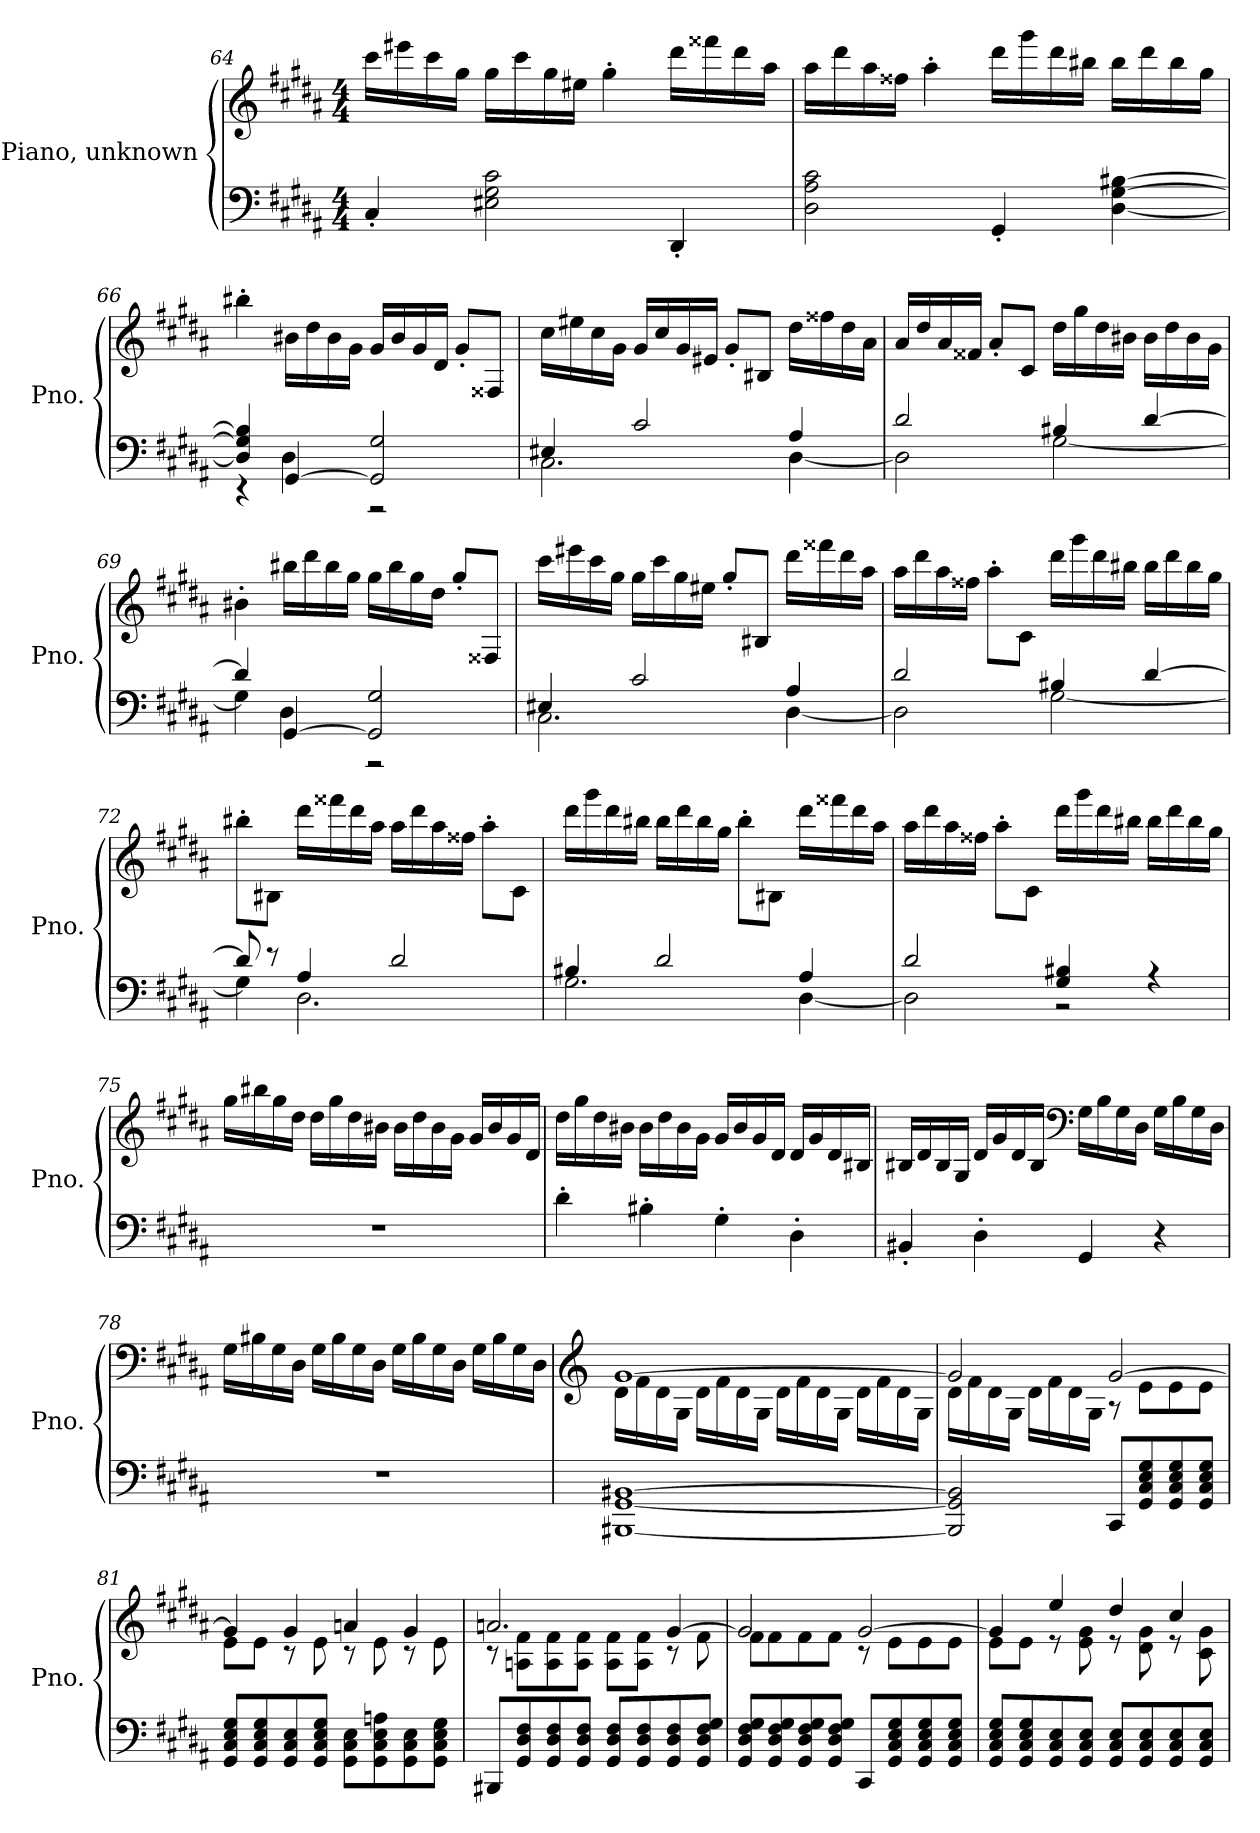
**kern	**kern
*part1	*part1
*staff2	*staff1
*I"Piano, unknown	*
*I'Pno.	*
!!LO:LB:g=z
*clefF4	*clefG2
*k[f#c#g#d#a#]	*k[f#c#g#d#a#]
*M4/4	*M4/4
=64	=64
4C#'/	16ccc#\LL
.	16eee#X\
.	16ccc#\
.	16gg#\JJ
2E#X\ 2G#\ 2c#\	16gg#\LL
.	16ccc#\
.	16gg#\
.	16ee#X\JJ
.	4gg#'\
4DD#'/	16ddd#\LL
.	16fff##X\
.	16ddd#\
.	16aa#\JJ
=65	=65
2D#\ 2A#\ 2c#\	16aa#\LL
.	16ddd#\
.	16aa#\
.	16ff##X\JJ
.	4aa#'\
4GG#'/	16ddd#\LL
.	16ggg#\
.	16ddd#\
.	16bb#X\JJ
[4D#\ [4G#\ [4B#X\	16bb#\LL
.	16ddd#\
.	16bb#\
.	16gg#\JJ
!!LO:LB:g=z
=66	=66
*^	*
4D#/] 4G#/] 4B#/]	4r	4bb#X'\
[4GG#/	4D#\	16b#X\LL
.	.	16dd#\
.	.	16b#\
.	.	16g#\JJ
2GG#/] 2G#/	2r	16g#/LL
.	.	16b#/
.	.	16g#/
.	.	16d#/JJ
.	.	8g#'/L
.	.	8F##X/J
=67	=67	=67
4E#X/	2.C#\	16cc#\LL
.	.	16ee#X\
.	.	16cc#\
.	.	16g#\JJ
2c#/	.	16g#/LL
.	.	16cc#/
.	.	16g#/
.	.	16e#X/JJ
.	.	8g#'/L
.	.	8B#X/J
4A#/	[4D#\	16dd#\LL
.	.	16ff##X\
.	.	16dd#\
.	.	16a#\JJ
!!LO:LB:g=z
=68	=68	=68
2d#/	2D#\]	16a#/LL
.	.	16dd#/
.	.	16a#/
.	.	16f##X/JJ
.	.	8a#'/L
.	.	8c#/J
4B#X/	[2G#\	16dd#\LL
.	.	16gg#\
.	.	16dd#\
.	.	16b#X\JJ
[4d#/	.	16b#\LL
.	.	16dd#\
.	.	16b#\
.	.	16g#\JJ
=69	=69	=69
4d#/]	4G#\]	4b#X'\
[4GG#/	4D#\	16bb#X\LL
.	.	16ddd#\
.	.	16bb#\
.	.	16gg#\JJ
2GG#/] 2G#/	2r	16gg#\LL
.	.	16bb#\
.	.	16gg#\
.	.	16dd#\JJ
.	.	8gg#'/L
.	.	8F##X/J
!!LO:LB:g=z
=70	=70	=70
4E#X/	2.C#\	16ccc#\LL
.	.	16eee#X\
.	.	16ccc#\
.	.	16gg#\JJ
2c#/	.	16gg#\LL
.	.	16ccc#\
.	.	16gg#\
.	.	16ee#X\JJ
.	.	8gg#'/L
.	.	8B#X/J
4A#/	[4D#\	16ddd#\LL
.	.	16fff##X\
.	.	16ddd#\
.	.	16aa#\JJ
=71	=71	=71
2d#/	2D#\]	16aa#\LL
.	.	16ddd#\
.	.	16aa#\
.	.	16ff##X\JJ
.	.	8aa#'\L
.	.	8c#\J
4B#X/	[2G#\	16ddd#\LL
.	.	16ggg#\
.	.	16ddd#\
.	.	16bb#X\JJ
[4d#/	.	16bb#\LL
.	.	16ddd#\
.	.	16bb#\
.	.	16gg#\JJ
!!LO:PB:g=z
=72	=72	=72
8d#/]	4G#\]	8bb#X'\L
8r	.	8B#X\J
4A#/	2.D#\	16ddd#\LL
.	.	16fff##X\
.	.	16ddd#\
.	.	16aa#\JJ
2d#/	.	16aa#\LL
.	.	16ddd#\
.	.	16aa#\
.	.	16ff##X\JJ
.	.	8aa#'\L
.	.	8c#\J
=73	=73	=73
4B#X/	2.G#\	16ddd#\LL
.	.	16ggg#\
.	.	16ddd#\
.	.	16bb#X\JJ
2d#/	.	16bb#\LL
.	.	16ddd#\
.	.	16bb#\
.	.	16gg#\JJ
.	.	8bb#'\L
.	.	8B#X\J
4A#/	[4D#\	16ddd#\LL
.	.	16fff##X\
.	.	16ddd#\
.	.	16aa#\JJ
!!LO:LB:g=z
=74	=74	=74
2d#/	2D#\]	16aa#\LL
.	.	16ddd#\
.	.	16aa#\
.	.	16ff##X\JJ
.	.	8aa#'\L
.	.	8c#\J
4G#/ 4B#X/	2r	16ddd#\LL
.	.	16ggg#\
.	.	16ddd#\
.	.	16bb#X\JJ
4r	.	16bb#\LL
.	.	16ddd#\
.	.	16bb#\
.	.	16gg#\JJ
*v	*v	*
=75	=75
1r	16gg#\LL
.	16bb#X\
.	16gg#\
.	16dd#\JJ
.	16dd#\LL
.	16gg#\
.	16dd#\
.	16b#X\JJ
.	16b#\LL
.	16dd#\
.	16b#\
.	16g#\JJ
.	16g#/LL
.	16b#/
.	16g#/
.	16d#/JJ
!!LO:LB:g=z
=76	=76
4d#'\	16dd#\LL
.	16gg#\
.	16dd#\
.	16b#X\JJ
4B#X'\	16b#\LL
.	16dd#\
.	16b#\
.	16g#\JJ
4G#'\	16g#/LL
.	16b#/
.	16g#/
.	16d#/JJ
4D#'\	16d#/LL
.	16g#/
.	16d#/
.	16B#X/JJ
=77	=77
4BB#X'/	16B#X/LL
.	16d#/
.	16B#/
.	16G#/JJ
4D#'\	16d#/LL
.	16g#/
.	16d#/
.	16B#/JJ
*	*clefF4
4GG#/	16G#\LL
.	16B#\
.	16G#\
.	16D#\JJ
4r	16G#\LL
.	16B#\
.	16G#\
.	16D#\JJ
!!LO:LB:g=z
=78	=78
1r	16G#\LL
.	16B#X\
.	16G#\
.	16D#\JJ
.	16G#\LL
.	16B#\
.	16G#\
.	16D#\JJ
.	16G#\LL
.	16B#\
.	16G#\
.	16D#\JJ
.	16G#\LL
.	16B#\
.	16G#\
.	16D#\JJ
=79	=79
*	*clefG2
*	*^
[1BBB#X [1GG# [1BB#X	[1g#	16d#\LL
.	.	16f#\
.	.	16d#\
.	.	16G#\JJ
.	.	16d#\LL
.	.	16f#\
.	.	16d#\
.	.	16G#\JJ
.	.	16d#\LL
.	.	16f#\
.	.	16d#\
.	.	16G#\JJ
.	.	16d#\LL
.	.	16f#\
.	.	16d#\
.	.	16G#\JJ
!!LO:LB:g=z	!!
=80	=80	=80
2BBB#/] 2GG#/] 2BB#/]	2g#/]	16d#\LL
.	.	16f#\
.	.	16d#\
.	.	16G#\JJ
.	.	16d#\LL
.	.	16f#\
.	.	16d#\
.	.	16G#\JJ
8CC#/L	[2g#/	8r
8GG#/ 8C#/ 8E/ 8G#/	.	8e\L
8GG#/ 8C#/ 8E/ 8G#/	.	8e\
8GG#/ 8C#/ 8E/ 8G#/J	.	8e\J
=81	=81	=81
8GG#/ 8C#/ 8E/ 8G#/L	4g#/]	8e\L
8GG#/ 8C#/ 8E/ 8G#/	.	8e\J
8GG#/ 8C#/ 8E/	4g#/	8r
8GG#/ 8C#/ 8E/ 8G#/J	.	8e\
8GG#\ 8C#\ 8E\L	4an/	8r
8GG#\ 8C#\ 8E\ 8An\	.	8e\
8GG#\ 8C#\ 8E\	4g#/	8r
8GG#\ 8C#\ 8E\ 8G#\J	.	8e\
=82	=82	=82
8BBB#X/L	2.an/	8r
8GG#/ 8D#/ 8F#/	.	8An\ 8f#\L
8GG#/ 8D#/ 8F#/	.	8A\ 8f#\
8GG#/ 8D#/ 8F#/J	.	8A\ 8f#\J
8GG#/ 8D#/ 8F#/L	.	8A\ 8f#\L
8GG#/ 8D#/ 8F#/	.	8A\ 8f#\J
8GG#/ 8D#/ 8F#/	[4g#/	8r
8GG#/ 8D#/ 8F#/ 8G#/J	.	8f#\
!!LO:LB:g=z	!!
=83	=83	=83
8GG#/ 8D#/ 8F#/ 8G#/L	2g#/]	8f#\L
8GG#/ 8D#/ 8F#/ 8G#/	.	8f#\
8GG#/ 8D#/ 8F#/ 8G#/	.	8f#\
8GG#/ 8D#/ 8F#/ 8G#/J	.	8f#\J
8CC#/L	[2g#/	8r
8GG#/ 8C#/ 8E/ 8G#/	.	8e\L
8GG#/ 8C#/ 8E/ 8G#/	.	8e\
8GG#/ 8C#/ 8E/ 8G#/J	.	8e\J
=84	=84	=84
8GG#/ 8C#/ 8E/ 8G#/L	4g#/]	8e\L
8GG#/ 8C#/ 8E/ 8G#/	.	8e\J
8GG#/ 8C#/ 8E/	4ee/	8r
8GG#/ 8C#/ 8E/J	.	8e\ 8g#\
8GG#/ 8C#/ 8E/L	4dd#/	8r
8GG#/ 8C#/ 8E/	.	8d#\ 8g#\
8GG#/ 8C#/ 8E/	4cc#/	8r
8GG#/ 8C#/ 8E/J	.	8c#\ 8g#\
*	*v	*v
=	=
*-	*-
